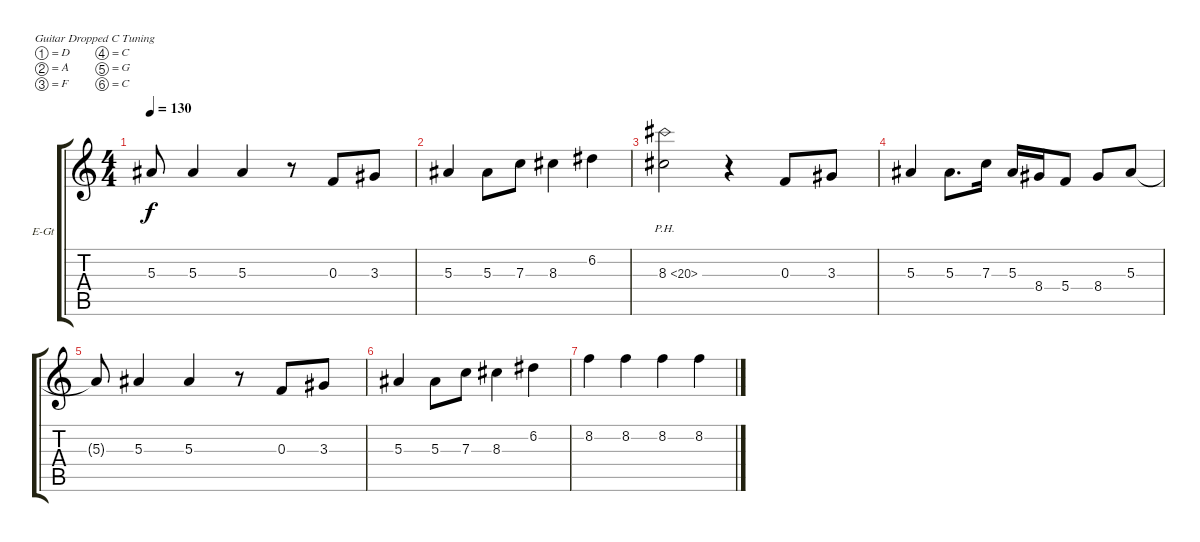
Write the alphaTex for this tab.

\bracketExtendMode groupsimilarinstruments
\firstSystemTrackNameOrientation horizontal
\otherSystemsTrackNameOrientation horizontal
\track ("Piste 3" "E-Gt") {instrument overdrivenguitar}
\staff {score tabs}
\tuning (D4 A3 F3 C3 G2 C2)
\ts (4 4)
\tempo 130
\clef g2
\ks c
5.3{t}.8{dy f} 5.3.4 5.3.4 r.8 0.3.8 3.3.8 |
5.3.4 5.3.8 7.3.8 8.3.4 6.2.4 |
8.3{ph 12}.2 r.4 0.3.8 3.3.8 |
5.3.4 5.3.8{d} 7.3.16 5.3.16 8.4.16 5.4.8 8.4.8 5.3.8 |
5.3{t}.8 5.3.4 5.3.4 r.8 0.3.8 3.3.8 |
5.3.4 5.3.8 7.3.8 8.3.4 6.2.4 |
8.2.4 8.2.4 8.2.4 8.2.4
